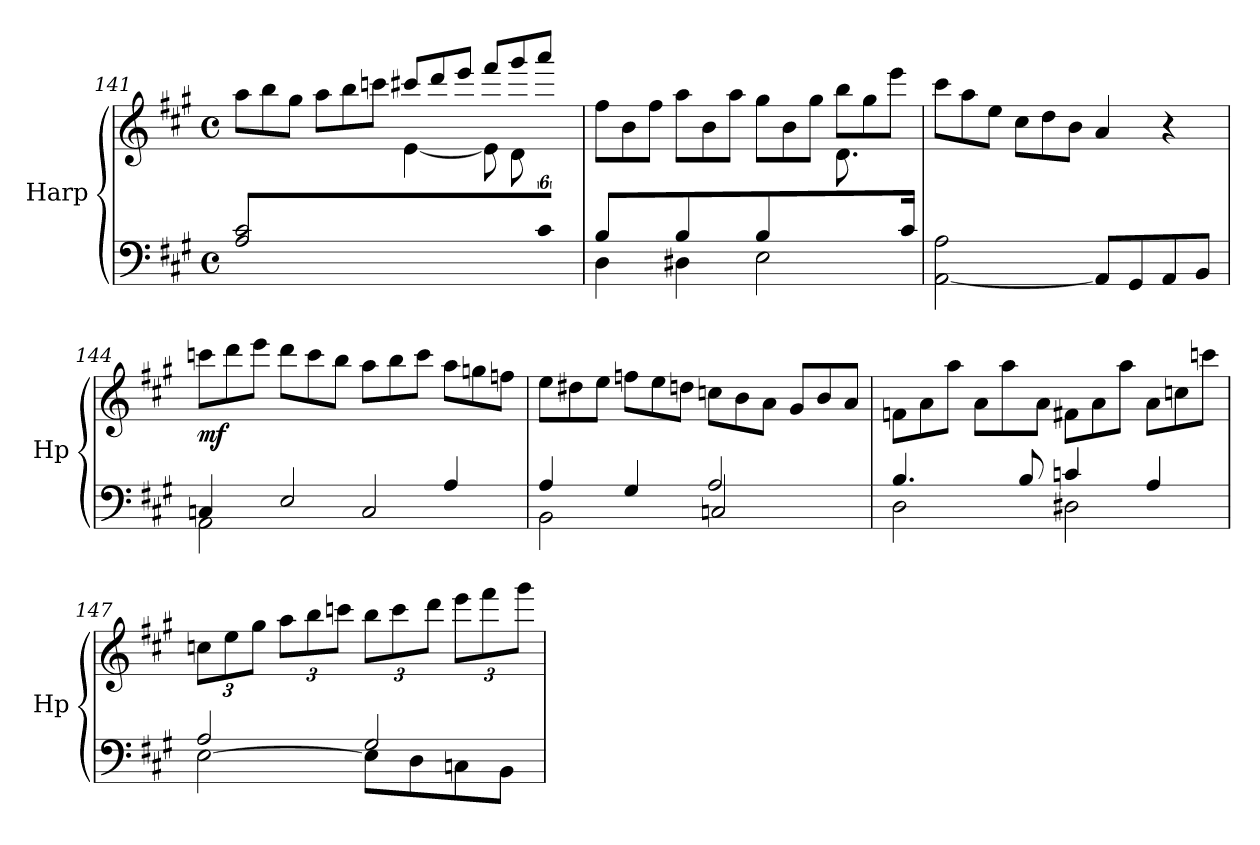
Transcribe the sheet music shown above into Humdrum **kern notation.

**kern	**kern	**dynam
*part1	*part1	*part1
*staff2	*staff1	*staff1/2
*I"Harp	*	*
*I'Hp	*	*
*clefF4	*clefG2	*
*k[f#c#g#]	*k[f#c#g#]	*
*A:	*A:	*
*M4/4	*M4/4	*
*met(c)	*met(c)	*
*	*Xtuplet	*
=141	=141	=141
*	*^	*
2A\ 2c#\	12aa\L	2ryy	.
.	12bb\	.	.
.	12gg#\J	.	.
.	12aa\L	.	.
.	12bb\	.	.
.	12cccn\J	.	.
12%5ryy	12ccc#X/L	[4e\	.
.	12ddd/	.	.
.	12eee/J	.	.
.	12fff#/L	12e\L]	.
.	12ggg#/	12d\	.
12c#/J	12aaa/J	12ryy	.
=142	=142	=142	=142
*^	*	*	*
4B\	4D\	12ff#\L	2.ryy	.
.	.	12b\	.	.
.	.	12ff#\J	.	.
4B\	4D#X\	12aa\L	.	.
.	.	12b\	.	.
.	.	12aa\J	.	.
4B/	2E\	12gg#\L	.	.
.	.	12b\	.	.
.	.	12gg#\J	.	.
8.ryy	.	12bb\L	8.d\L	.
.	.	12gg#\	.	.
.	.	12eee\J	.	.
16c#/Jk	.	.	16ryy	.
*v	*v	*	*	*
*	*v	*v	*
!!LO:PB:g=z
=143	=143	=143
[2AA\ 2A\	12ccc#\L	.
.	12aa\	.
.	12ee\J	.
.	12cc#\L	.
.	12dd\	.
.	12b\J	.
8AA/L]	4a/	.
8GG#/	.	.
8AA/	4r	.
8BB/J	.	.
!!LO:PB:g=z
=144	=144	=144
*^	*	*
!	!	!	!LO:DY:b
4Cn/	2AA\	12cccn\L	mf
.	.	12ddd\	.
.	.	12eee\J	.
2E/	.	12ddd\L	.
.	.	12ccc\	.
.	.	12bb\J	.
.	2C/	12aa\L	.
.	.	12bb\	.
.	.	12ccc\J	.
4A/	.	12aa\L	.
.	.	12ggn\	.
.	.	12ffn\J	.
=145	=145	=145	=145
4A/	2BB\	12ee\L	.
.	.	12dd#X\	.
.	.	12ee\J	.
4G#/	.	12ffn\L	.
.	.	12ee\	.
.	.	12ddn\J	.
2A/	2Cn/	12ccn\L	.
.	.	12b\	.
.	.	12a\J	.
.	.	12g#/L	.
.	.	12b/	.
.	.	12a/J	.
=146	=146	=146	=146
4.B/	2D\	12fn\L	.
.	.	12a\	.
.	.	12aa\J	.
.	.	12a\L	.
.	.	12aa\	.
8B/	.	.	.
.	.	12a\J	.
4cn/	2D#X\	12f#X\L	.
.	.	12a\	.
.	.	12aa\J	.
4A/	.	12a\L	.
.	.	12ccn\	.
.	.	12cccn\J	.
!!LO:LB:g=z
=147	=147	=147	=147
*	*	*tuplet	*
*	*	*Xbrackettup	*
[2E\	2A/	12ccn\L	.
.	.	12ee\	.
.	.	12gg#\J	.
.	.	12aa\L	.
.	.	12bb\	.
.	.	12cccn\J	.
8E\L]	2G#/	12bb\L	.
.	.	12ccc\	.
8D\	.	.	.
.	.	12ddd\J	.
8Cn\	.	12eee\L	.
.	.	12fff#\	.
8BB\J	.	.	.
.	.	12ggg#\J	.
*v	*v	*	*
=	=	=
*-	*-	*-
